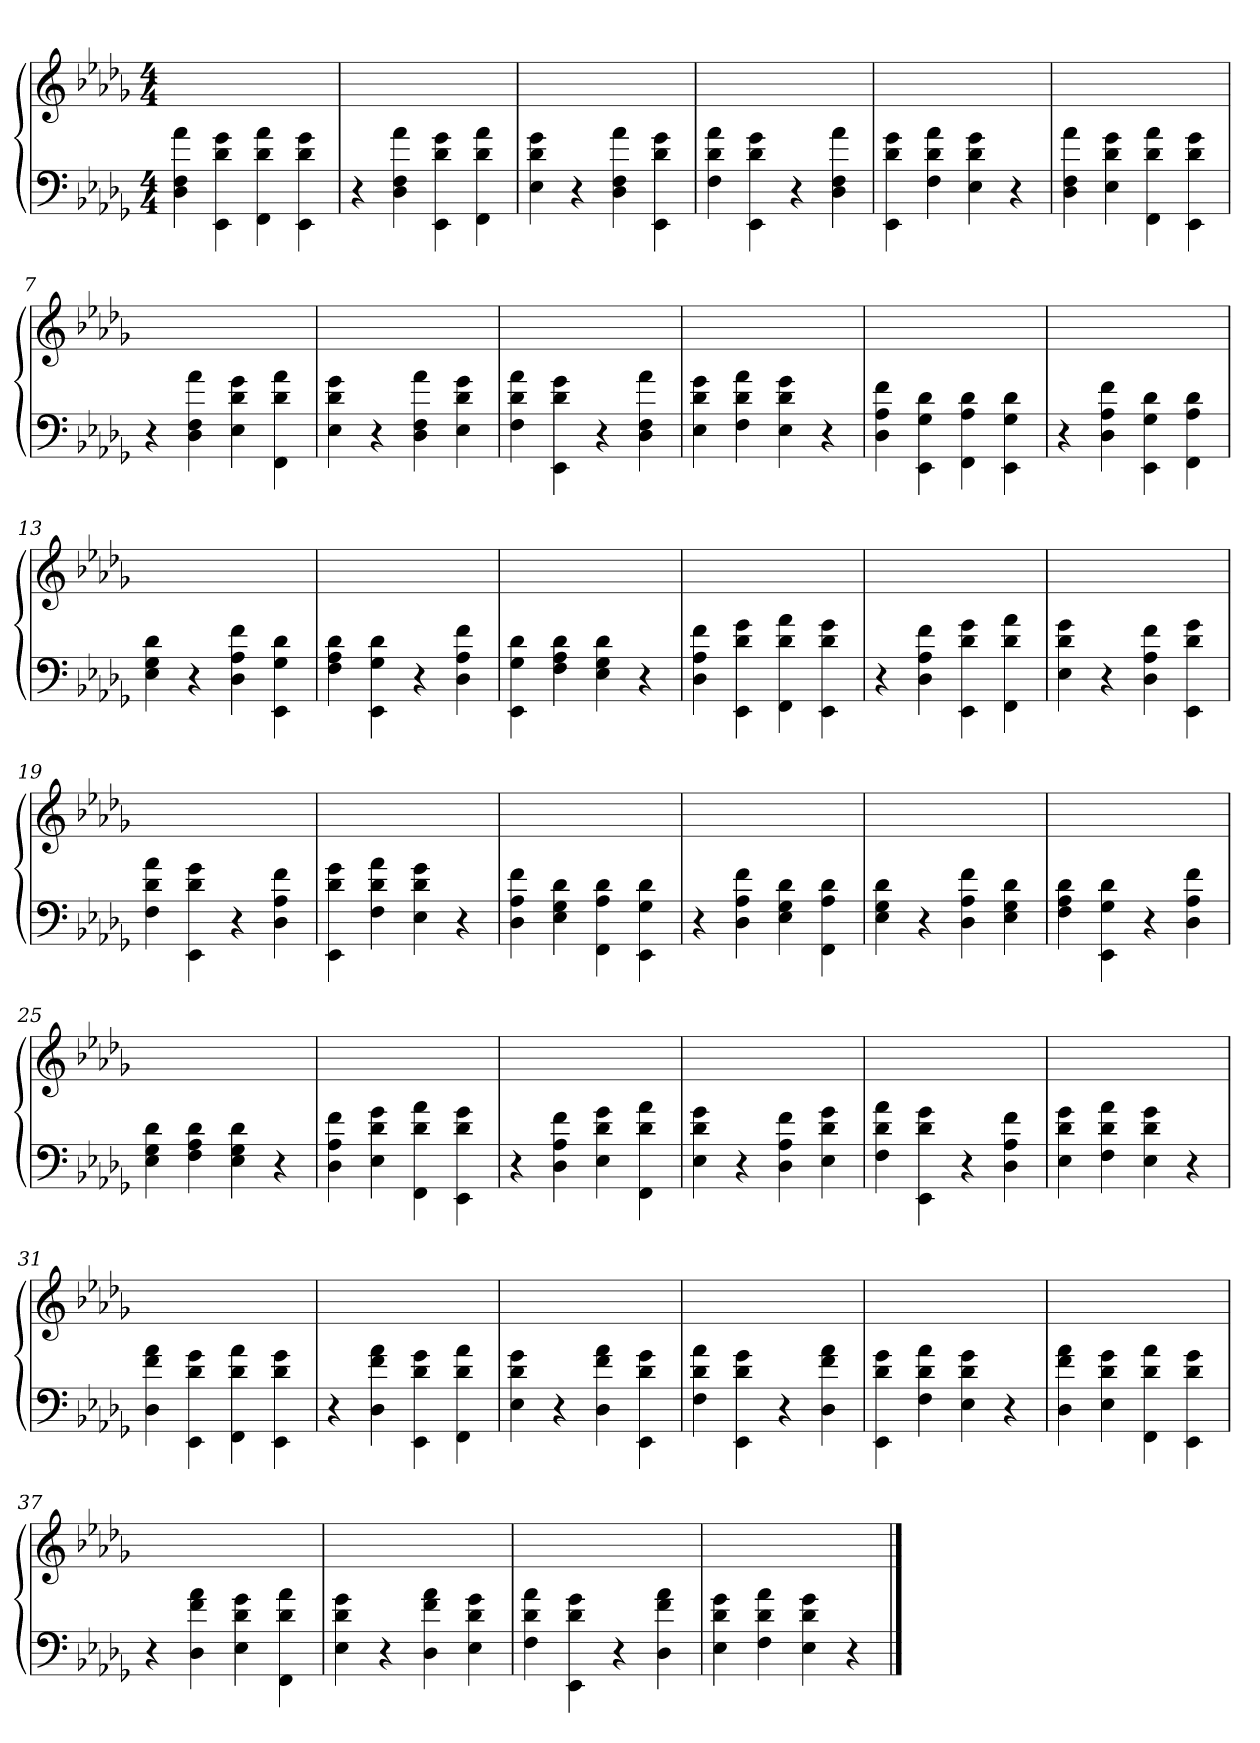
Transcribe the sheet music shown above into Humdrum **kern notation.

**kern	**kern
*part2	*part1
*staff2	*staff1
*clefF4	*clefG2
*k[b-e-a-d-g-]	*k[b-e-a-d-g-]
*D-:	*D-:
*M4/4	*M4/4
*MM60	*MM60
=1	=1
4D- 4F 4a-	1ryy
4EE- 4d- 4g-	.
4FF 4d- 4a-	.
4EE- 4d- 4g-	.
=2	=2
4r	1ryy
4D- 4F 4a-	.
4EE- 4d- 4g-	.
4FF 4d- 4a-	.
=3	=3
4E- 4d- 4g-	1ryy
4r	.
4D- 4F 4a-	.
4EE- 4d- 4g-	.
=4	=4
4F 4d- 4a-	1ryy
4EE- 4d- 4g-	.
4r	.
4D- 4F 4a-	.
=5	=5
4EE- 4d- 4g-	1ryy
4F 4d- 4a-	.
4E- 4d- 4g-	.
4r	.
=6	=6
4D- 4F 4a-	1ryy
4E- 4d- 4g-	.
4FF 4d- 4a-	.
4EE- 4d- 4g-	.
=7	=7
4r	1ryy
4D- 4F 4a-	.
4E- 4d- 4g-	.
4FF 4d- 4a-	.
=8	=8
4E- 4d- 4g-	1ryy
4r	.
4D- 4F 4a-	.
4E- 4d- 4g-	.
=9	=9
4F 4d- 4a-	1ryy
4EE- 4d- 4g-	.
4r	.
4D- 4F 4a-	.
=10	=10
4E- 4d- 4g-	1ryy
4F 4d- 4a-	.
4E- 4d- 4g-	.
4r	.
=11	=11
4D- 4A- 4f	1ryy
4EE- 4G- 4d-	.
4FF 4A- 4d-	.
4EE- 4G- 4d-	.
=12	=12
4r	1ryy
4D- 4A- 4f	.
4EE- 4G- 4d-	.
4FF 4A- 4d-	.
=13	=13
4E- 4G- 4d-	1ryy
4r	.
4D- 4A- 4f	.
4EE- 4G- 4d-	.
=14	=14
4F 4A- 4d-	1ryy
4EE- 4G- 4d-	.
4r	.
4D- 4A- 4f	.
=15	=15
4EE- 4G- 4d-	1ryy
4F 4A- 4d-	.
4E- 4G- 4d-	.
4r	.
=16	=16
4D- 4A- 4f	1ryy
4EE- 4d- 4g-	.
4FF 4d- 4a-	.
4EE- 4d- 4g-	.
=17	=17
4r	1ryy
4D- 4A- 4f	.
4EE- 4d- 4g-	.
4FF 4d- 4a-	.
=18	=18
4E- 4d- 4g-	1ryy
4r	.
4D- 4A- 4f	.
4EE- 4d- 4g-	.
=19	=19
4F 4d- 4a-	1ryy
4EE- 4d- 4g-	.
4r	.
4D- 4A- 4f	.
=20	=20
4EE- 4d- 4g-	1ryy
4F 4d- 4a-	.
4E- 4d- 4g-	.
4r	.
=21	=21
4D- 4A- 4f	1ryy
4E- 4G- 4d-	.
4FF 4A- 4d-	.
4EE- 4G- 4d-	.
=22	=22
4r	1ryy
4D- 4A- 4f	.
4E- 4G- 4d-	.
4FF 4A- 4d-	.
=23	=23
4E- 4G- 4d-	1ryy
4r	.
4D- 4A- 4f	.
4E- 4G- 4d-	.
=24	=24
4F 4A- 4d-	1ryy
4EE- 4G- 4d-	.
4r	.
4D- 4A- 4f	.
=25	=25
4E- 4G- 4d-	1ryy
4F 4A- 4d-	.
4E- 4G- 4d-	.
4r	.
=26	=26
4D- 4A- 4f	1ryy
4E- 4d- 4g-	.
4FF 4d- 4a-	.
4EE- 4d- 4g-	.
=27	=27
4r	1ryy
4D- 4A- 4f	.
4E- 4d- 4g-	.
4FF 4d- 4a-	.
=28	=28
4E- 4d- 4g-	1ryy
4r	.
4D- 4A- 4f	.
4E- 4d- 4g-	.
=29	=29
4F 4d- 4a-	1ryy
4EE- 4d- 4g-	.
4r	.
4D- 4A- 4f	.
=30	=30
4E- 4d- 4g-	1ryy
4F 4d- 4a-	.
4E- 4d- 4g-	.
4r	.
=31	=31
4D- 4f 4a-	1ryy
4EE- 4d- 4g-	.
4FF 4d- 4a-	.
4EE- 4d- 4g-	.
=32	=32
4r	1ryy
4D- 4f 4a-	.
4EE- 4d- 4g-	.
4FF 4d- 4a-	.
=33	=33
4E- 4d- 4g-	1ryy
4r	.
4D- 4f 4a-	.
4EE- 4d- 4g-	.
=34	=34
4F 4d- 4a-	1ryy
4EE- 4d- 4g-	.
4r	.
4D- 4f 4a-	.
=35	=35
4EE- 4d- 4g-	1ryy
4F 4d- 4a-	.
4E- 4d- 4g-	.
4r	.
=36	=36
4D- 4f 4a-	1ryy
4E- 4d- 4g-	.
4FF 4d- 4a-	.
4EE- 4d- 4g-	.
=37	=37
4r	1ryy
4D- 4f 4a-	.
4E- 4d- 4g-	.
4FF 4d- 4a-	.
=38	=38
4E- 4d- 4g-	1ryy
4r	.
4D- 4f 4a-	.
4E- 4d- 4g-	.
=39	=39
4F 4d- 4a-	1ryy
4EE- 4d- 4g-	.
4r	.
4D- 4f 4a-	.
=40	=40
4E- 4d- 4g-	1ryy
4F 4d- 4a-	.
4E- 4d- 4g-	.
4r	.
==	==
*-	*-
